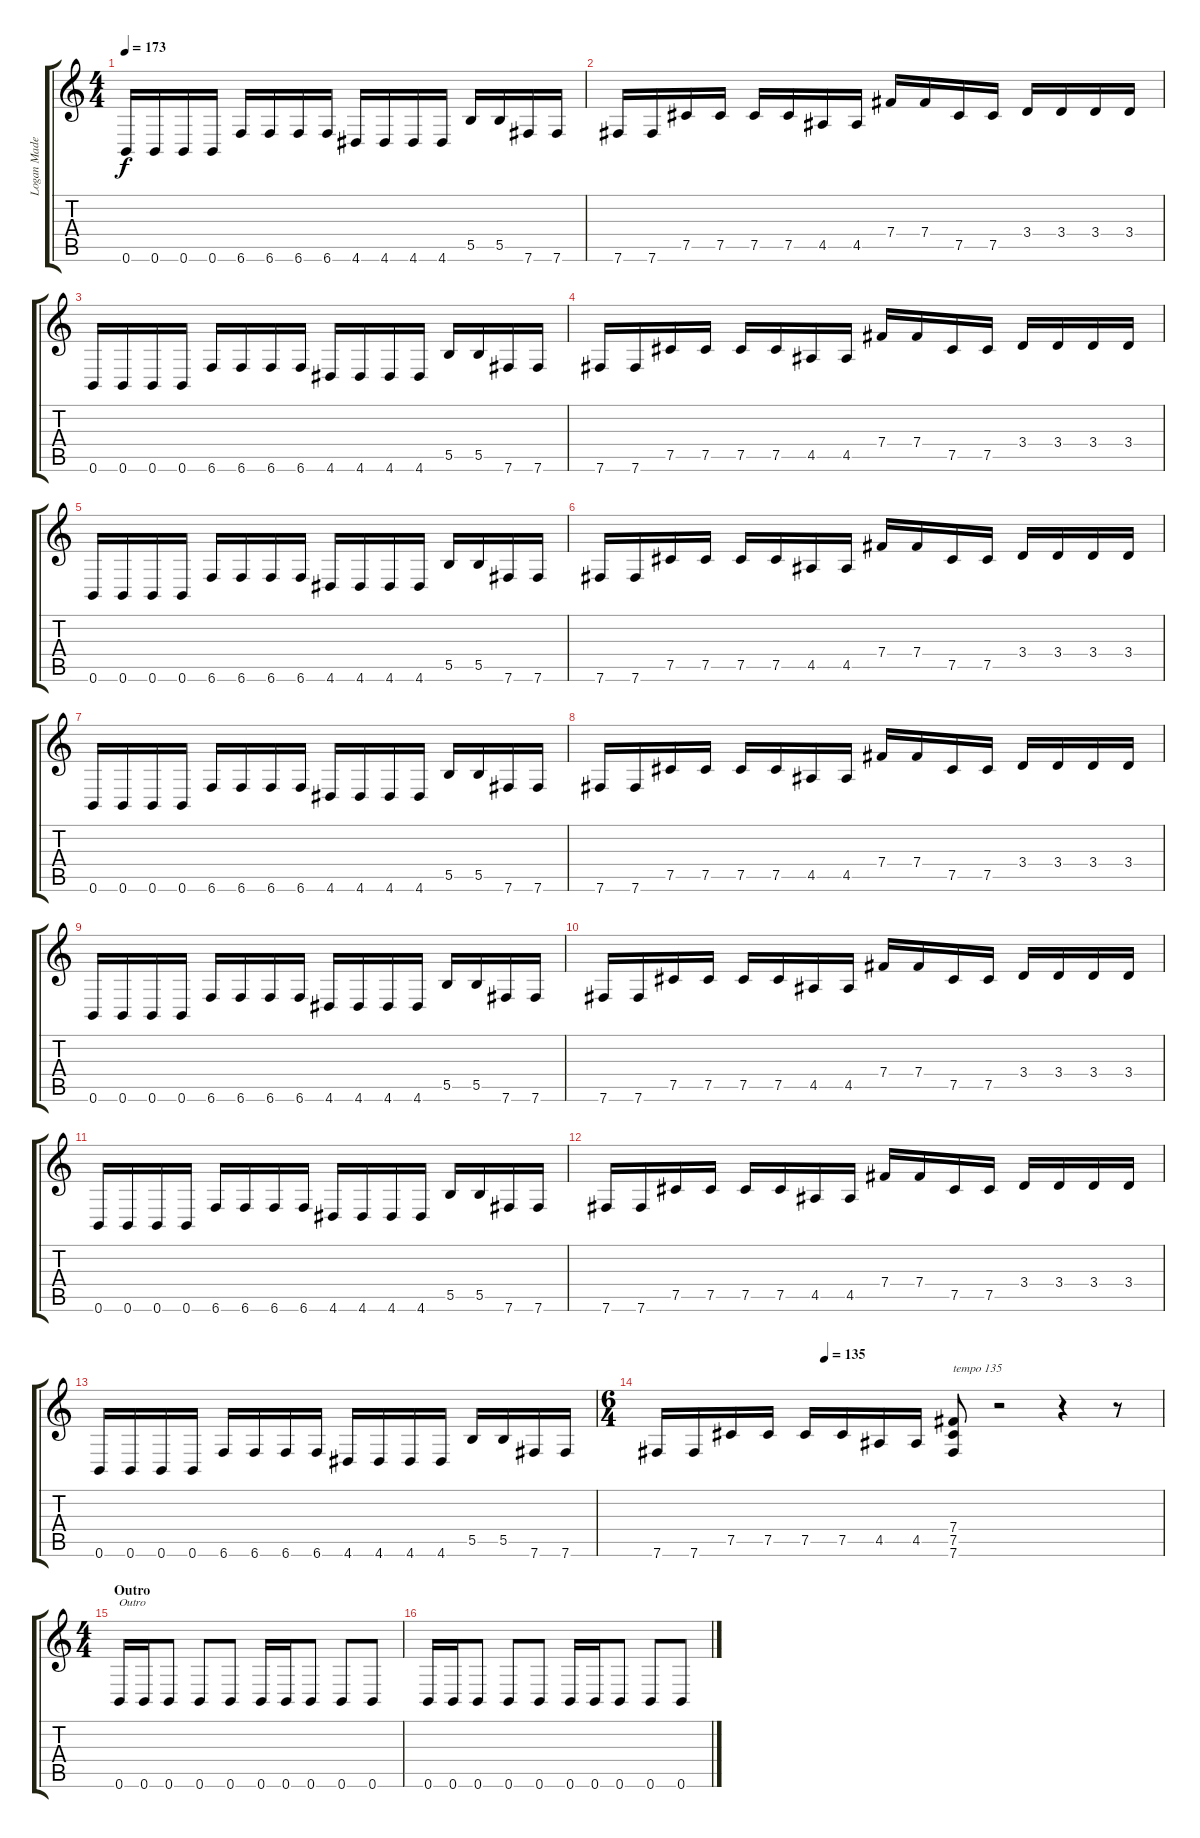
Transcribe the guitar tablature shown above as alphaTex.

\track ("Logan Mader" "Logan Made") {instrument overdrivenguitar}
\staff {score tabs}
\tuning (Db4 A3 E3 B2 Gb2 B1) {hide}
\ts (4 4)
\tempo 173
\clef g2
\ks c
0.6.16{dy f} 0.6.16 0.6.16 0.6.16 6.6.16 6.6.16 6.6.16 6.6.16 4.6.16 4.6.16 4.6.16 4.6.16 5.5.16 5.5.16 7.6.16 7.6.16 |
7.6.16 7.6.16 7.5.16 7.5.16 7.5.16 7.5.16 4.5.16 4.5.16 7.4.16 7.4.16 7.5.16 7.5.16 3.4.16 3.4.16 3.4.16 3.4.16 |
0.6.16 0.6.16 0.6.16 0.6.16 6.6.16 6.6.16 6.6.16 6.6.16 4.6.16 4.6.16 4.6.16 4.6.16 5.5.16 5.5.16 7.6.16 7.6.16 |
7.6.16 7.6.16 7.5.16 7.5.16 7.5.16 7.5.16 4.5.16 4.5.16 7.4.16 7.4.16 7.5.16 7.5.16 3.4.16 3.4.16 3.4.16 3.4.16 |
0.6.16 0.6.16 0.6.16 0.6.16 6.6.16 6.6.16 6.6.16 6.6.16 4.6.16 4.6.16 4.6.16 4.6.16 5.5.16 5.5.16 7.6.16 7.6.16 |
7.6.16 7.6.16 7.5.16 7.5.16 7.5.16 7.5.16 4.5.16 4.5.16 7.4.16 7.4.16 7.5.16 7.5.16 3.4.16 3.4.16 3.4.16 3.4.16 |
0.6.16 0.6.16 0.6.16 0.6.16 6.6.16 6.6.16 6.6.16 6.6.16 4.6.16 4.6.16 4.6.16 4.6.16 5.5.16 5.5.16 7.6.16 7.6.16 |
7.6.16 7.6.16 7.5.16 7.5.16 7.5.16 7.5.16 4.5.16 4.5.16 7.4.16 7.4.16 7.5.16 7.5.16 3.4.16 3.4.16 3.4.16 3.4.16 |
0.6.16 0.6.16 0.6.16 0.6.16 6.6.16 6.6.16 6.6.16 6.6.16 4.6.16 4.6.16 4.6.16 4.6.16 5.5.16 5.5.16 7.6.16 7.6.16 |
7.6.16 7.6.16 7.5.16 7.5.16 7.5.16 7.5.16 4.5.16 4.5.16 7.4.16 7.4.16 7.5.16 7.5.16 3.4.16 3.4.16 3.4.16 3.4.16 |
0.6.16 0.6.16 0.6.16 0.6.16 6.6.16 6.6.16 6.6.16 6.6.16 4.6.16 4.6.16 4.6.16 4.6.16 5.5.16 5.5.16 7.6.16 7.6.16 |
7.6.16 7.6.16 7.5.16 7.5.16 7.5.16 7.5.16 4.5.16 4.5.16 7.4.16 7.4.16 7.5.16 7.5.16 3.4.16 3.4.16 3.4.16 3.4.16 |
0.6.16 0.6.16 0.6.16 0.6.16 6.6.16 6.6.16 6.6.16 6.6.16 4.6.16 4.6.16 4.6.16 4.6.16 5.5.16 5.5.16 7.6.16 7.6.16 |
\ts (6 4)
\tempo (135 0.3333333333333333)
7.6.16 7.6.16 7.5.16 7.5.16 7.5.16 7.5.16 4.5.16 4.5.16 (7.4 7.5 7.6).8{txt "tempo 135" volume 11} r.2 r.4 r.8 |
\ts (4 4)
\section ("" "Outro")
0.6.16{txt "Outro"} 0.6.16 0.6.8 0.6.8 0.6.8 0.6.16 0.6.16 0.6.8 0.6.8 0.6.8 |
0.6.16 0.6.16 0.6.8 0.6.8 0.6.8 0.6.16 0.6.16 0.6.8 0.6.8 0.6.8
